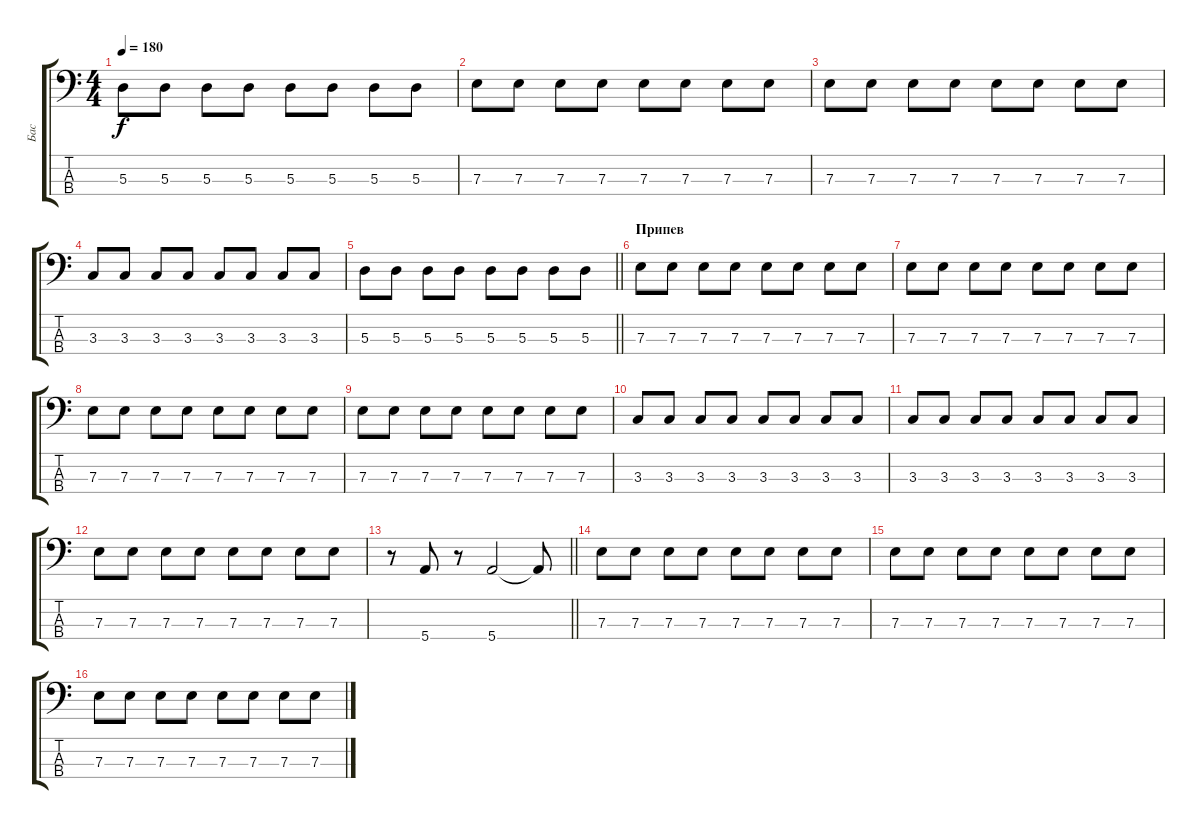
\track ("Бас" "Бас") {instrument electricbassfinger}
\staff {score tabs}
\tuning (G2 D2 A1 E1) {hide}
\ts (4 4)
\tempo 180
\clef f4
\ks c
5.3.8{dy f} 5.3.8 5.3.8 5.3.8 5.3.8 5.3.8 5.3.8 5.3.8 |
7.3.8 7.3.8 7.3.8 7.3.8 7.3.8 7.3.8 7.3.8 7.3.8 |
7.3.8 7.3.8 7.3.8 7.3.8 7.3.8 7.3.8 7.3.8 7.3.8 |
3.3.8 3.3.8 3.3.8 3.3.8 3.3.8 3.3.8 3.3.8 3.3.8 |
\barLineRight lightlight
5.3.8 5.3.8 5.3.8 5.3.8 5.3.8 5.3.8 5.3.8 5.3.8 |
\section ("" "Припев")
7.3.8 7.3.8 7.3.8 7.3.8 7.3.8 7.3.8 7.3.8 7.3.8 |
7.3.8 7.3.8 7.3.8 7.3.8 7.3.8 7.3.8 7.3.8 7.3.8 |
7.3.8 7.3.8 7.3.8 7.3.8 7.3.8 7.3.8 7.3.8 7.3.8 |
7.3.8 7.3.8 7.3.8 7.3.8 7.3.8 7.3.8 7.3.8 7.3.8 |
3.3.8 3.3.8 3.3.8 3.3.8 3.3.8 3.3.8 3.3.8 3.3.8 |
3.3.8 3.3.8 3.3.8 3.3.8 3.3.8 3.3.8 3.3.8 3.3.8 |
7.3.8 7.3.8 7.3.8 7.3.8 7.3.8 7.3.8 7.3.8 7.3.8 |
\barLineRight lightlight
r.8 5.4.8 r.8 5.4.2 5.4{t}.8 |
\section ("" " ")
7.3.8 7.3.8 7.3.8 7.3.8 7.3.8 7.3.8 7.3.8 7.3.8 |
7.3.8 7.3.8 7.3.8 7.3.8 7.3.8 7.3.8 7.3.8 7.3.8 |
7.3.8 7.3.8 7.3.8 7.3.8 7.3.8 7.3.8 7.3.8 7.3.8
